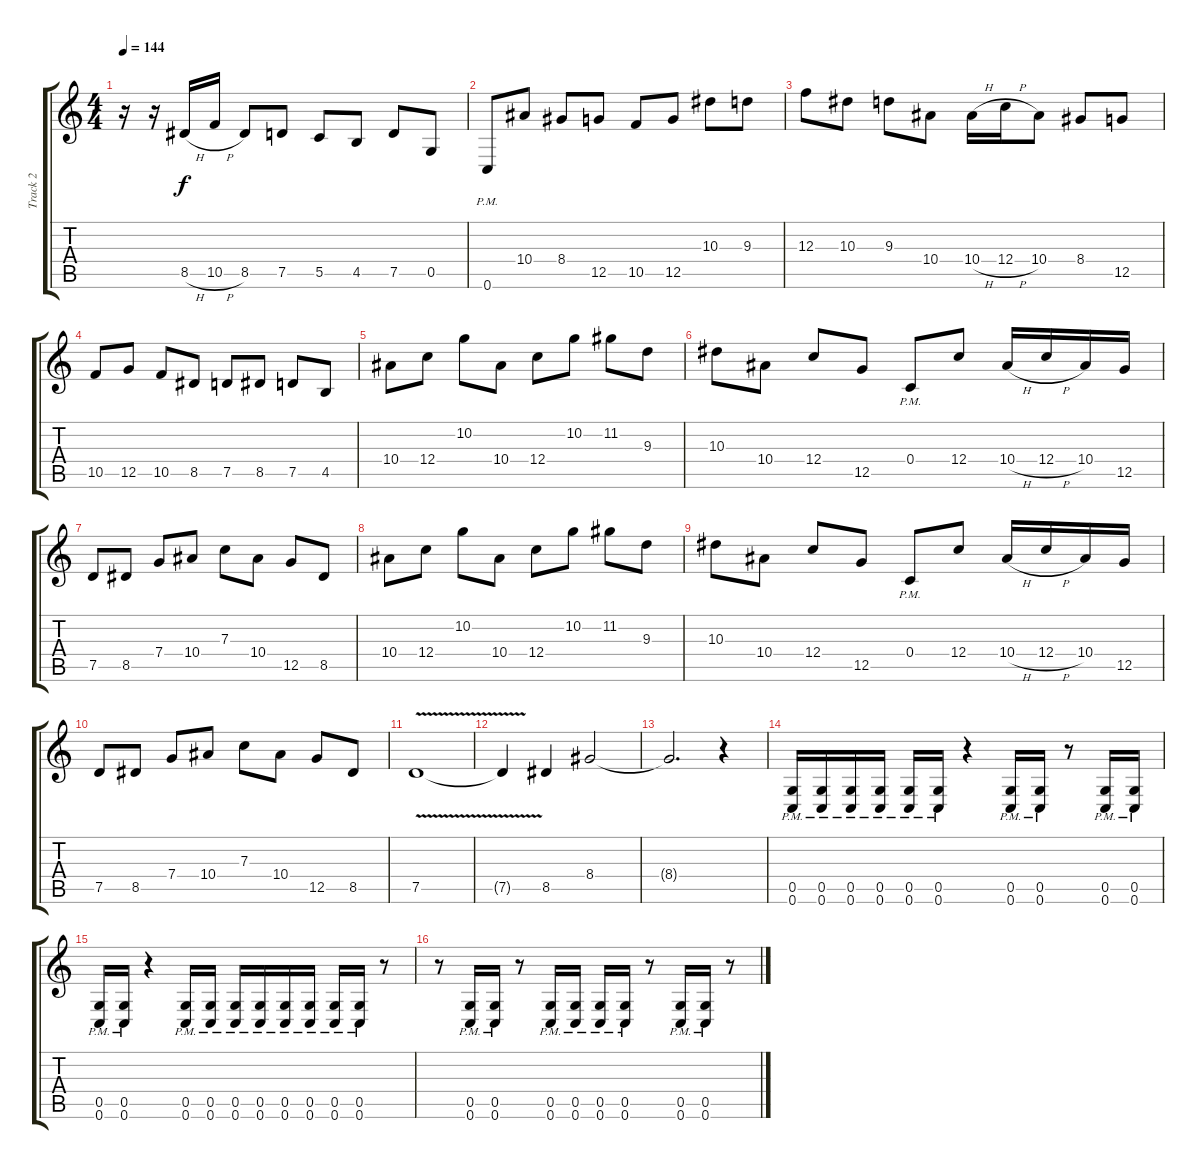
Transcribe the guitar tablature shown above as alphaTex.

\track ("Track 2" "Track 2") {instrument distortionguitar}
\staff {score tabs}
\tuning (D4 A3 F3 C3 G2 C2) {hide}
\ts (4 4)
\tempo 144
\clef g2
\ks c
r.16{dy f} r.16 8.5{h}.16 10.5{h}.16 8.5.8 7.5.8 5.5.8 4.5.8 7.5.8 0.5.8 |
0.6{pm}.8 10.4.8 8.4.8 12.5.8 10.5.8 12.5.8 10.3.8 9.3.8 |
12.3.8 10.3.8 9.3.8 10.4.8 10.4{h}.16 12.4{h}.16 10.4.8 8.4.8 12.5.8 |
10.5.8 12.5.8 10.5.8 8.5.8 7.5.8 8.5.8 7.5.8 4.5.8 |
10.4.8 12.4.8 10.2.8 10.4.8 12.4.8 10.2.8 11.2.8 9.3.8 |
10.3.8 10.4.8 12.4.8 12.5.8 0.4{pm}.8 12.4.8 10.4{h}.16 12.4{h}.16 10.4.16 12.5.16 |
7.5.8 8.5.8 7.4.8 10.4.8 7.3.8 10.4.8 12.5.8 8.5.8 |
10.4.8 12.4.8 10.2.8 10.4.8 12.4.8 10.2.8 11.2.8 9.3.8 |
10.3.8 10.4.8 12.4.8 12.5.8 0.4{pm}.8 12.4.8 10.4{h}.16 12.4{h}.16 10.4.16 12.5.16 |
7.5.8 8.5.8 7.4.8 10.4.8 7.3.8 10.4.8 12.5.8 8.5.8 |
7.5{v}.1 |
7.5{t}.4 8.5.4 8.4.2 |
8.4{t}.2{d} r.4 |
(0.5{pm} 0.6{pm}).16 (0.5{pm} 0.6{pm}).16 (0.5{pm} 0.6{pm}).16 (0.5{pm} 0.6{pm}).16 (0.5{pm} 0.6{pm}).16 (0.5{pm} 0.6{pm}).16 r.4 (0.5{pm} 0.6{pm}).16 (0.5{pm} 0.6{pm}).16 r.8 (0.5{pm} 0.6{pm}).16 (0.5{pm} 0.6{pm}).16 |
(0.5{pm} 0.6{pm}).16 (0.5{pm} 0.6{pm}).16 r.4 (0.5{pm} 0.6{pm}).16 (0.5{pm} 0.6{pm}).16 (0.5{pm} 0.6{pm}).16 (0.5{pm} 0.6{pm}).16 (0.5{pm} 0.6{pm}).16 (0.5{pm} 0.6{pm}).16 (0.5{pm} 0.6{pm}).16 (0.5{pm} 0.6{pm}).16 r.8 |
r.8 (0.5{pm} 0.6{pm}).16 (0.5{pm} 0.6{pm}).16 r.8 (0.5{pm} 0.6{pm}).16 (0.5{pm} 0.6{pm}).16 (0.5{pm} 0.6{pm}).16 (0.5{pm} 0.6{pm}).16 r.8 (0.5{pm} 0.6{pm}).16 (0.5{pm} 0.6{pm}).16 r.8
